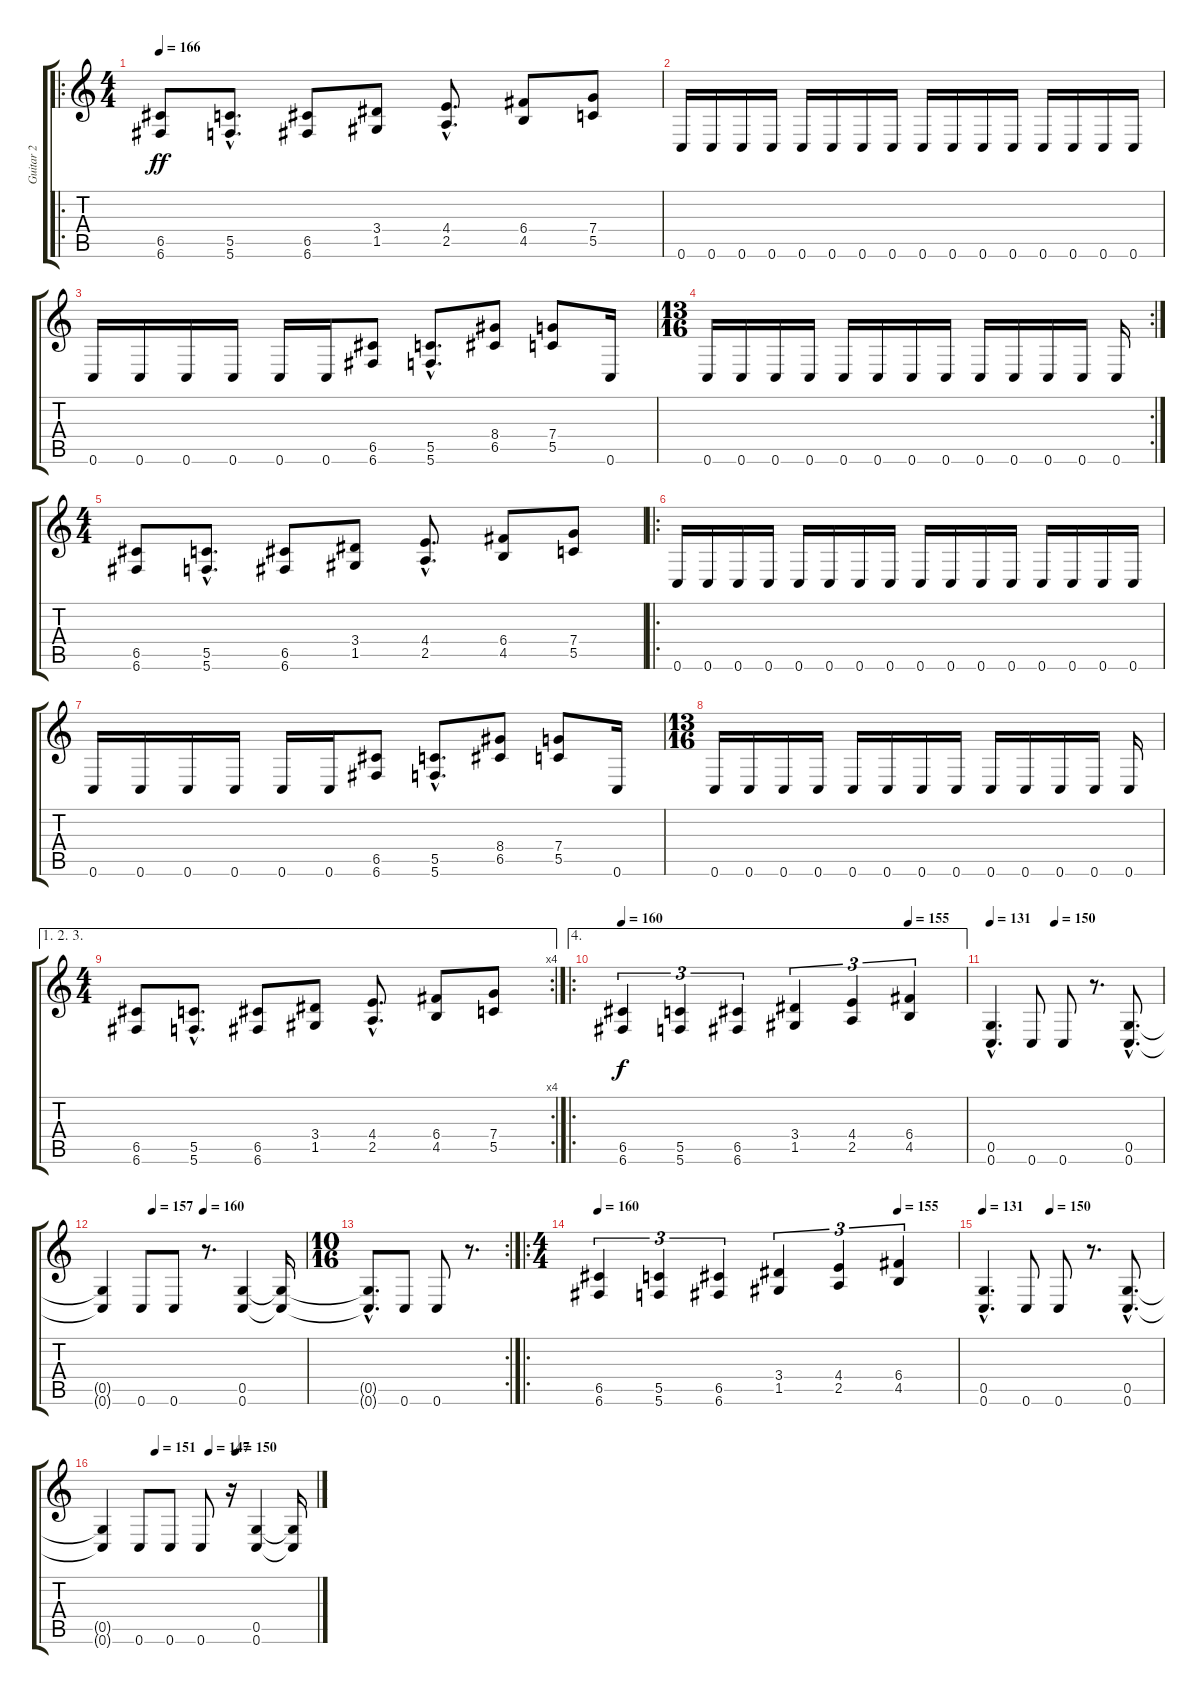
\track ("Guitar 2" "Guitar 2") {instrument distortionguitar}
\staff {score tabs}
\tuning (D4 A3 F3 C3 G2 C2) {hide}
\ro
\ts (4 4)
\tempo 166
\clef g2
\ks c
(6.5 6.6).8{dy ff instrument distortionguitar} (5.5{hac} 5.6{hac}).8{d} (6.5 6.6).8 (3.4 1.5).8 (4.4{hac} 2.5{hac}).8{d} (6.4 4.5).8 (7.4 5.5).8 |
0.6.16 0.6.16 0.6.16 0.6.16 0.6.16 0.6.16 0.6.16 0.6.16 0.6.16 0.6.16 0.6.16 0.6.16 0.6.16 0.6.16 0.6.16 0.6.16 |
0.6.16 0.6.16 0.6.16 0.6.16 0.6.16 0.6.16 (6.5 6.6).8 (5.5{hac} 5.6{hac}).8{d} (8.4 6.5).8 (7.4 5.5).8 0.6.16 |
\rc 2
\ts (13 16)
0.6.16 0.6.16 0.6.16 0.6.16 0.6.16 0.6.16 0.6.16 0.6.16 0.6.16 0.6.16 0.6.16 0.6.16 0.6.16 |
\ts (4 4)
(6.5 6.6).8 (5.5{hac} 5.6{hac}).8{d} (6.5 6.6).8 (3.4 1.5).8 (4.4{hac} 2.5{hac}).8{d} (6.4 4.5).8 (7.4 5.5).8 |
\ro
0.6.16 0.6.16 0.6.16 0.6.16 0.6.16 0.6.16 0.6.16 0.6.16 0.6.16 0.6.16 0.6.16 0.6.16 0.6.16 0.6.16 0.6.16 0.6.16 |
0.6.16 0.6.16 0.6.16 0.6.16 0.6.16 0.6.16 (6.5 6.6).8 (5.5{hac} 5.6{hac}).8{d} (8.4 6.5).8 (7.4 5.5).8 0.6.16 |
\ts (13 16)
0.6.16 0.6.16 0.6.16 0.6.16 0.6.16 0.6.16 0.6.16 0.6.16 0.6.16 0.6.16 0.6.16 0.6.16 0.6.16 |
\ae (1 2 3)
\rc 4
\ts (4 4)
(6.5 6.6).8 (5.5{hac} 5.6{hac}).8{d} (6.5 6.6).8 (3.4 1.5).8 (4.4{hac} 2.5{hac}).8{d} (6.4 4.5).8 (7.4 5.5).8 |
\ae 4
\ro
\tempo 160
\tempo (155 0.8333333333333334)
(6.5 6.6).4{tu (3 2) dy f} (5.5 5.6).4{tu (3 2)} (6.5 6.6).4{tu (3 2)} (3.4 1.5).4{tu (3 2)} (4.4 2.5).4{tu (3 2)} (6.4 4.5).4{tu (3 2)} |
\tempo 131
\tempo (150 0.375)
(0.5{hac} 0.6{hac}).4{d} 0.6.8 0.6.8 r.8{d} (0.5{hac} 0.6{hac}).8{d} |
\tempo (157 0.25)
\tempo (160 0.5)
(0.5{t} 0.6{t}).4 0.6.8 0.6.8 r.8{d} (0.5 0.6).4 (0.5{t} 0.6{t}).16 |
\rc 2
\ts (10 16)
(0.5{hac t} 0.6{hac t}).8{d} 0.6.8 0.6.8 r.8{d} |
\ro
\ts (4 4)
\tempo 160
\tempo (155 0.8333333333333334)
(6.5 6.6).4{tu (3 2)} (5.5 5.6).4{tu (3 2)} (6.5 6.6).4{tu (3 2)} (3.4 1.5).4{tu (3 2)} (4.4 2.5).4{tu (3 2)} (6.4 4.5).4{tu (3 2)} |
\tempo 131
\tempo (150 0.375)
(0.5{hac} 0.6{hac}).4{d} 0.6.8 0.6.8 r.8{d} (0.5{hac} 0.6{hac}).8{d} |
\tempo (151 0.25)
\tempo (147 0.5)
\tempo (150 0.625)
(0.5{t} 0.6{t}).4 0.6.8 0.6.8 0.6.8 r.16 (0.5 0.6).4 (0.5{t} 0.6{t}).16
